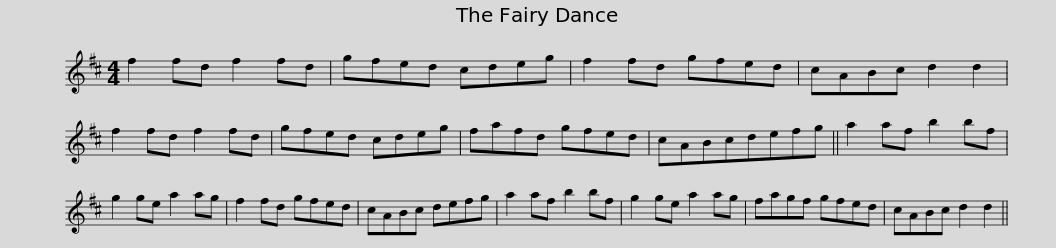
X:1
L:1/8
M:4/4
I:linebreak $
K:D
V:1 treble
V:1
 f2 fd f2 fd | gfed cdeg | f2 fd gfed | cABc d2 d2 | f2 fd f2 fd | %5
 gfed cdeg |$ fafd gfed | cABcdefg || a2 af b2 bf | g2 ge a2 ag | %10
 f2 fd gfed | cABc defg |$ a2 af b2 bf | g2 ge a2 ag | fagf gfed | %15
 cABc d2 d2 || %16
